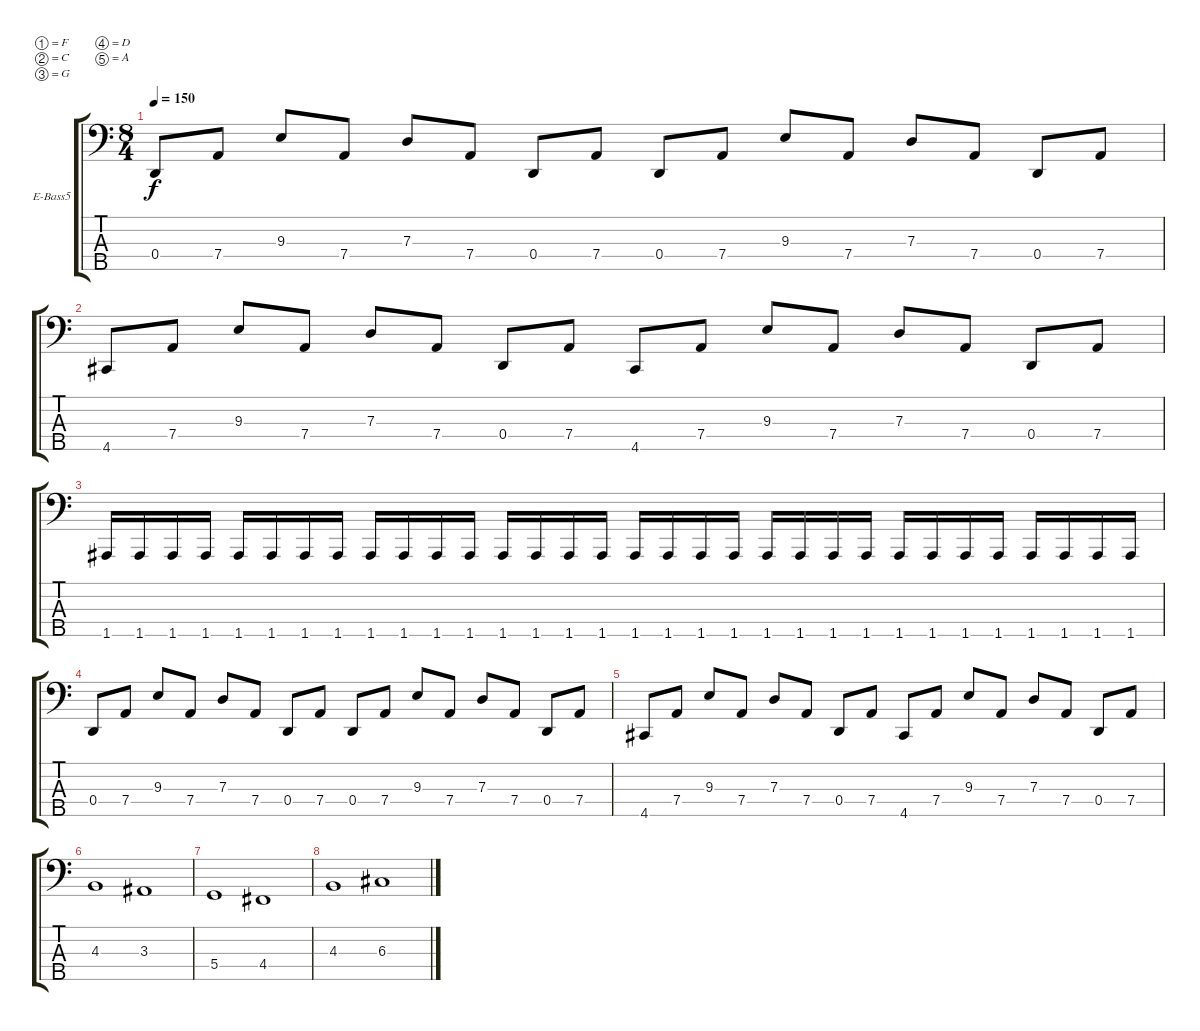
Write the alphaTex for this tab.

\bracketExtendMode groupsimilarinstruments
\firstSystemTrackNameOrientation horizontal
\otherSystemsTrackNameOrientation horizontal
\track ("Track 1" "E-Bass5") {instrument slapbass1}
\staff {score tabs}
\tuning (F2 C2 G1 D1 A0)
\ts (8 4)
\tempo 150
\clef f4
\ks c
0.4.8{dy f} 7.4.8 9.3.8 7.4.8 7.3.8 7.4.8 0.4.8 7.4.8 0.4.8 7.4.8 9.3.8 7.4.8 7.3.8 7.4.8 0.4.8 7.4.8 |
4.5.8 7.4.8 9.3.8 7.4.8 7.3.8 7.4.8 0.4.8 7.4.8 4.5.8 7.4.8 9.3.8 7.4.8 7.3.8 7.4.8 0.4.8 7.4.8 |
1.5.16 1.5.16 1.5.16 1.5.16 1.5.16 1.5.16 1.5.16 1.5.16 1.5.16 1.5.16 1.5.16 1.5.16 1.5.16 1.5.16 1.5.16 1.5.16 1.5.16 1.5.16 1.5.16 1.5.16 1.5.16 1.5.16 1.5.16 1.5.16 1.5.16 1.5.16 1.5.16 1.5.16 1.5.16 1.5.16 1.5.16 1.5.16 |
0.4.8 7.4.8 9.3.8 7.4.8 7.3.8 7.4.8 0.4.8 7.4.8 0.4.8 7.4.8 9.3.8 7.4.8 7.3.8 7.4.8 0.4.8 7.4.8 |
4.5.8 7.4.8 9.3.8 7.4.8 7.3.8 7.4.8 0.4.8 7.4.8 4.5.8 7.4.8 9.3.8 7.4.8 7.3.8 7.4.8 0.4.8 7.4.8 |
4.3.1 3.3.1 |
5.4.1 4.4.1 |
4.3.1 6.3.1
